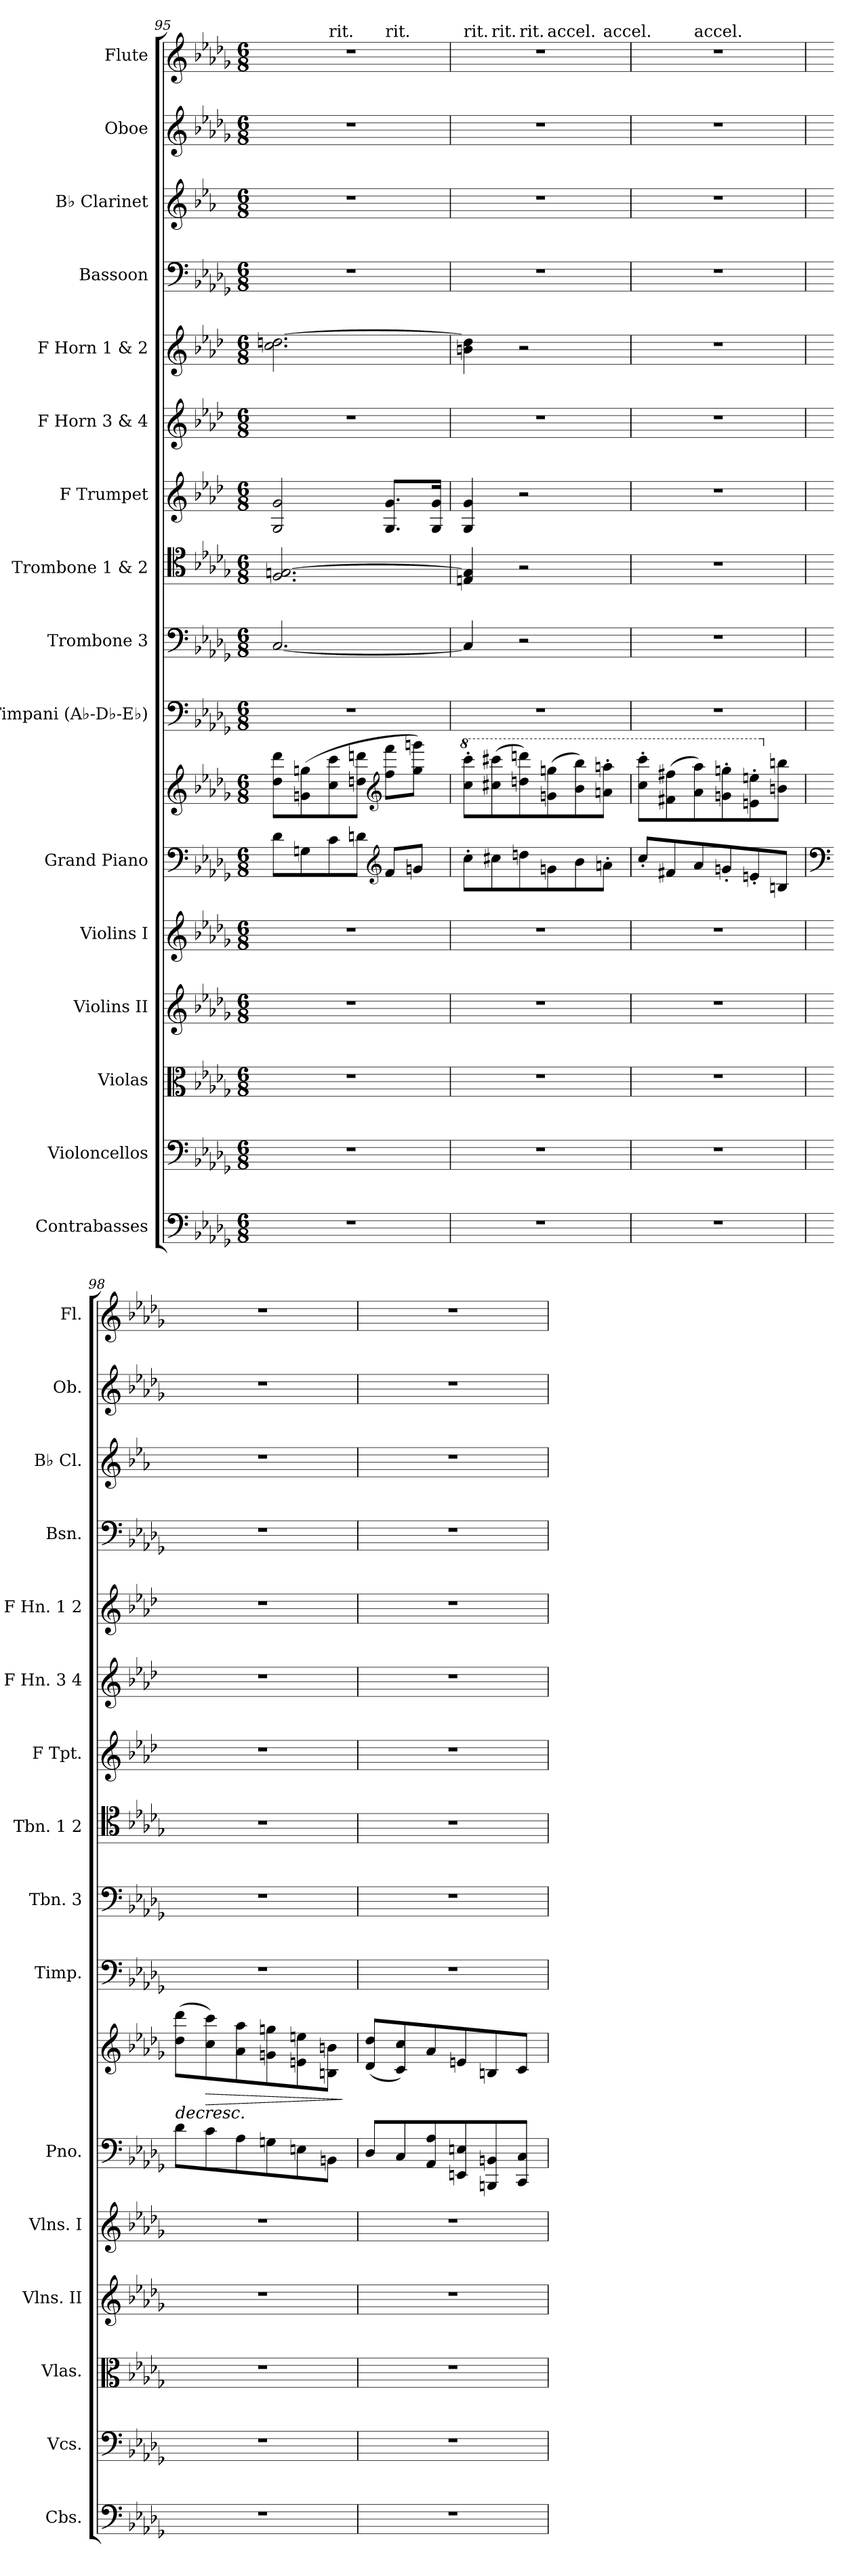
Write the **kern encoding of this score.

**kern	**kern	**kern	**kern	**kern	**kern	**kern	**dynam	**kern	**kern	**kern	**kern	**kern	**kern	**kern	**kern	**kern	**kern
*part16	*part15	*part14	*part13	*part12	*part11	*part11	*part11	*part10	*part9	*part8	*part7	*part6	*part5	*part4	*part3	*part2	*part1
*staff17	*staff16	*staff15	*staff14	*staff13	*staff12	*staff11	*staff11/12	*staff10	*staff9	*staff8	*staff7	*staff6	*staff5	*staff4	*staff3	*staff2	*staff1
*I"Contrabasses	*I"Violoncellos	*I"Violas	*I"Violins II	*I"Violins I	*I"Grand Piano	*	*	*I"Timpani (A♭-D♭-E♭)	*I"Trombone 3	*I"Trombone 1 &amp; 2	*I"F Trumpet	*I"F Horn 3 &amp; 4	*I"F Horn 1 &amp; 2	*I"Bassoon	*I"B♭ Clarinet	*I"Oboe	*I"Flute
*I'Cbs.	*I'Vcs.	*I'Vlas.	*I'Vlns. II	*I'Vlns. I	*I'Pno.	*	*	*I'Timp.	*I'Tbn. 3	*I'Tbn. 1 2	*I'F Tpt.	*I'F Hn. 3 4	*I'F Hn. 1 2	*I'Bsn.	*I'B♭ Cl.	*I'Ob.	*I'Fl.
!!LO:LB:g=z
*clefF4	*clefF4	*clefC3	*clefG2	*clefG2	*clefF4	*clefG2	*	*clefF4	*clefF4	*clefC4	*clefG2	*clefG2	*clefG2	*clefF4	*clefG2	*clefG2	*clefG2
*ITrd7c12	*	*	*	*	*	*	*	*	*	*	*ITrd-3c-5	*ITrd4c7	*ITrd4c7	*	*ITrd1c2	*	*
*k[b-e-a-d-g-]	*k[b-e-a-d-g-]	*k[b-e-a-d-g-]	*k[b-e-a-d-g-]	*k[b-e-a-d-g-]	*k[b-e-a-d-g-]	*k[b-e-a-d-g-]	*	*k[b-e-a-d-g-]	*k[b-e-a-d-g-]	*k[b-e-a-d-g-]	*k[b-e-a-d-g-]	*k[b-e-a-d-g-]	*k[b-e-a-d-g-]	*k[b-e-a-d-g-]	*k[b-e-a-d-g-]	*k[b-e-a-d-g-]	*k[b-e-a-d-g-]
*M6/8	*M6/8	*M6/8	*M6/8	*M6/8	*M6/8	*M6/8	*	*M6/8	*M6/8	*M6/8	*M6/8	*M6/8	*M6/8	*M6/8	*M6/8	*M6/8	*M6/8
=95	=95	=95	=95	=95	=95	=95	=95	=95	=95	=95	=95	=95	=95	=95	=95	=95	=95
*	*	*	*	*	*	*	*	*	*	*	*	*	*	*	*	*	*^
*	*	*	*	*	*	*	*	*	*	*	*	*	*	*	*	*	*	*^
2.r	2.r	2.r	2.r	2.r	8d-\L	8dd-\ 8ddd-\L	.	2.r	[2.C/	2.F/ [2.Gn/	2c/ 2cc/	2.r	2.f\ [2.gn\	2.r	2.r	2.r	2.r	4ryy	2ryy
.	.	.	.	.	8Gn\	(>8gn\ 8ggn\	.	.	.	.	.	.	.	.	.	.	.	.	.
!	!	!	!	!	!	!	!	!	!	!	!	!	!	!	!	!	!	!LO:TX:a:t=rit.	!
.	.	.	.	.	8c\	8cc\ 8ccc\	.	.	.	.	.	.	.	.	.	.	.	2ryy	.
.	.	.	.	.	8dn\J	8ddn\ 8dddn\J	.	.	.	.	.	.	.	.	.	.	.	.	.
*	*	*	*	*	*clefG2	*clefG2	*	*	*	*	*	*	*	*	*	*	*	*	*
!	!	!	!	!	!	!	!	!	!	!	!	!	!	!	!	!	!	!	!LO:TX:a:t=rit.
.	.	.	.	.	8f/L	8ff\ 8fff\L	.	.	.	.	8.c/ 8.cc/L	.	.	.	.	.	.	.	4ryy
.	.	.	.	.	8gn/J	8gg\ 8gggn\J)	.	.	.	.	.	.	.	.	.	.	.	.	.
.	.	.	.	.	.	.	.	.	.	.	16c/ 16cc/Jk	.	.	.	.	.	.	.	.
*	*	*	*	*	*	*	*	*	*	*	*	*	*	*	*	*	*v	*v	*v
=96	=96	=96	=96	=96	=96	=96	=96	=96	=96	=96	=96	=96	=96	=96	=96	=96	=96
*	*	*	*	*	*	*8va	*	*	*	*	*	*	*	*	*	*	*
*	*	*	*	*	*	*	*	*	*	*	*	*	*	*	*	*	*^
*	*	*	*	*	*	*	*	*	*	*	*	*	*	*	*	*	*	*^
!	!	!	!	!	!	!	!	!	!	!	!	!	!	!	!	!	!LO:TX:a:t=rit.	!	!
*	*	*	*	*	*	*	*	*	*	*	*	*	*	*	*	*	*	*	*^
2.r	2.r	2.r	2.r	2.r	8cc'\L	8ccc\' 8cccc\'L	.	2.r	4C/]	4En/ 4G/]	4c/ 4cc/	2.r	4en\ 4g\]	2.r	2.r	2.r	2.r	8ryy	4ryy	4.ryy
!	!	!	!	!	!	!	!	!	!	!	!	!	!	!	!	!	!	!LO:TX:a:t=rit.	!	!
.	.	.	.	.	8cc#X\	(>8ccc#X\ 8cccc#X\	.	.	.	.	.	.	.	.	.	.	.	2ryy	.	.
!	!	!	!	!	!	!	!	!	!	!	!	!	!	!	!	!	!	!	!LO:TX:a:t=rit.	!
.	.	.	.	.	8ddn\	8dddn\ 8ddddn\)	.	.	2r	2r	2r	.	2r	.	.	.	.	.	2ryy	.
!	!	!	!	!	!	!	!	!	!	!	!	!	!	!	!	!	!	!	!	!LO:TX:a:t=accel.
.	.	.	.	.	8gn\	(>8ggn\ 8gggn\	.	.	.	.	.	.	.	.	.	.	.	.	.	4.ryy
.	.	.	.	.	8b-\	8bb-\ 8bbb-\)	.	.	.	.	.	.	.	.	.	.	.	.	.	.
!	!	!	!	!	!	!	!	!	!	!	!	!	!	!	!	!	!	!LO:TX:a:t=accel.	!	!
.	.	.	.	.	8an'\J	8aan\' 8aaan\'J	.	.	.	.	.	.	.	.	.	.	.	8ryy	.	.
*	*	*	*	*	*	*	*	*	*	*	*	*	*	*	*	*	*	*v	*v	*v
=97	=97	=97	=97	=97	=97	=97	=97	=97	=97	=97	=97	=97	=97	=97	=97	=97	=97	=97
2.r	2.r	2.r	2.r	2.r	8cc'/L	8ccc\' 8cccc\'L	.	2.r	2.r	2.r	2.r	2.r	2.r	2.r	2.r	2.r	2.r	4ryy
.	.	.	.	.	8f#X/	(>8ff#X\ 8fff#X\	.	.	.	.	.	.	.	.	.	.	.	.
!	!	!	!	!	!	!	!	!	!	!	!	!	!	!	!	!	!	!LO:TX:a:t=accel.
.	.	.	.	.	8a-/	8aa-\ 8aaa-\)	.	.	.	.	.	.	.	.	.	.	.	2ryy
.	.	.	.	.	8gn'/	8ggn\' 8gggn\'	.	.	.	.	.	.	.	.	.	.	.	.
.	.	.	.	.	8en'/	8een\' 8eeen\'	.	.	.	.	.	.	.	.	.	.	.	.
*	*	*	*	*	*	*X8va	*	*	*	*	*	*	*	*	*	*	*	*
.	.	.	.	.	8Bn/J	8bn\ 8bbn\J	.	.	.	.	.	.	.	.	.	.	.	.
*	*	*	*	*	*	*	*	*	*	*	*	*	*	*	*	*	*v	*v
=98	=98	=98	=98	=98	=98	=98	=98	=98	=98	=98	=98	=98	=98	=98	=98	=98	=98
*	*	*	*	*	*clefF4	*	*	*	*	*	*	*	*	*	*	*	*
*	*	*	*	*	*	*	*	*	*	*	*	*	*	*	*	*	*^
!	!	!	!	!	!	!	!LO:HP:b	!	!	!	!	!	!	!	!	!	!	!
*	*	*	*	*	*	*	*	*	*	*	*	*	*	*	*	*	*v	*v
2.r	2.r	2.r	2.r	2.r	8d-\L	(>8dd-\ 8ddd-\L	>	2.r	2.r	2.r	2.r	2.r	2.r	2.r	2.r	2.r	2.r
!	!	!	!	!	!	!	!LO:HP:b	!	!	!	!	!	!	!	!	!	!
.	.	.	.	.	8c\	8cc\ 8ccc\)	>	.	.	.	.	.	.	.	.	.	.
.	.	.	.	.	8A-\	8a-\ 8aa-\	.	.	.	.	.	.	.	.	.	.	.
.	.	.	.	.	8Gn\	8gn\ 8ggn\	.	.	.	.	.	.	.	.	.	.	.
.	.	.	.	.	8En\	8en\ 8een\	.	.	.	.	.	.	.	.	.	.	.
.	.	.	.	.	8BBn\J	8Bn\ 8bn\J	.	.	.	.	.	.	.	.	.	.	.
.	.	.	.	.	.	.	]	.	.	.	.	.	.	.	.	.	.
=99	=99	=99	=99	=99	=99	=99	=99	=99	=99	=99	=99	=99	=99	=99	=99	=99	=99
2.r	2.r	2.r	2.r	2.r	8D-/L	(<8d-/ 8dd-/L	.	2.r	2.r	2.r	2.r	2.r	2.r	2.r	2.r	2.r	2.r
.	.	.	.	.	8C/	8c/ 8cc/)	.	.	.	.	.	.	.	.	.	.	.
.	.	.	.	.	8AA-/ 8A-/	8a-/	.	.	.	.	.	.	.	.	.	.	.
.	.	.	.	.	8EEn/ 8En/	8en/	.	.	.	.	.	.	.	.	.	.	.
.	.	.	.	.	8BBBn/ 8BBn/	8Bn/	.	.	.	.	.	.	.	.	.	.	.
.	.	.	.	.	8CC/ 8C/J	8c/J	.	.	.	.	.	.	.	.	.	.	.
.	.	.	.	.	.	.	]	.	.	.	.	.	.	.	.	.	.
=	=	=	=	=	=	=	=	=	=	=	=	=	=	=	=	=	=
*-	*-	*-	*-	*-	*-	*-	*-	*-	*-	*-	*-	*-	*-	*-	*-	*-	*-
